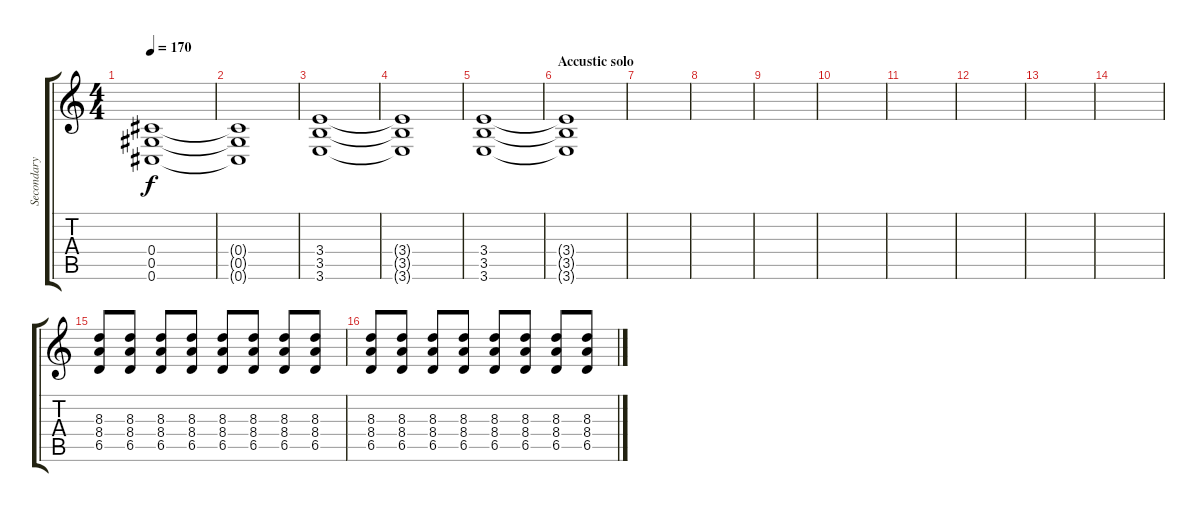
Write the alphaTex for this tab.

\track ("Secondary guitar" "Secondary ") {instrument distortionguitar}
\staff {score tabs}
\tuning (Eb4 Bb3 Gb3 Db3 Ab2 Db2) {hide}
\ts (4 4)
\tempo 170
\clef g2
\ks c
(0.4 0.5 0.6).1{dy f} |
(0.4{t} 0.5{t} 0.6{t}).1 |
(3.4 3.5 3.6).1 |
(3.4{t} 3.5{t} 3.6{t}).1 |
(3.4 3.5 3.6).1 |
\section ("" "Accustic solo")
(3.4{t} 3.5{t} 3.6{t}).1 |
|
|
|
|
|
|
|
|
(8.3 8.4 6.5).8 (8.3 8.4 6.5).8 (8.3 8.4 6.5).8 (8.3 8.4 6.5).8 (8.3 8.4 6.5).8 (8.3 8.4 6.5).8 (8.3 8.4 6.5).8 (8.3 8.4 6.5).8 |
(8.3 8.4 6.5).8 (8.3 8.4 6.5).8 (8.3 8.4 6.5).8 (8.3 8.4 6.5).8 (8.3 8.4 6.5).8 (8.3 8.4 6.5).8 (8.3 8.4 6.5).8 (8.3 8.4 6.5).8
